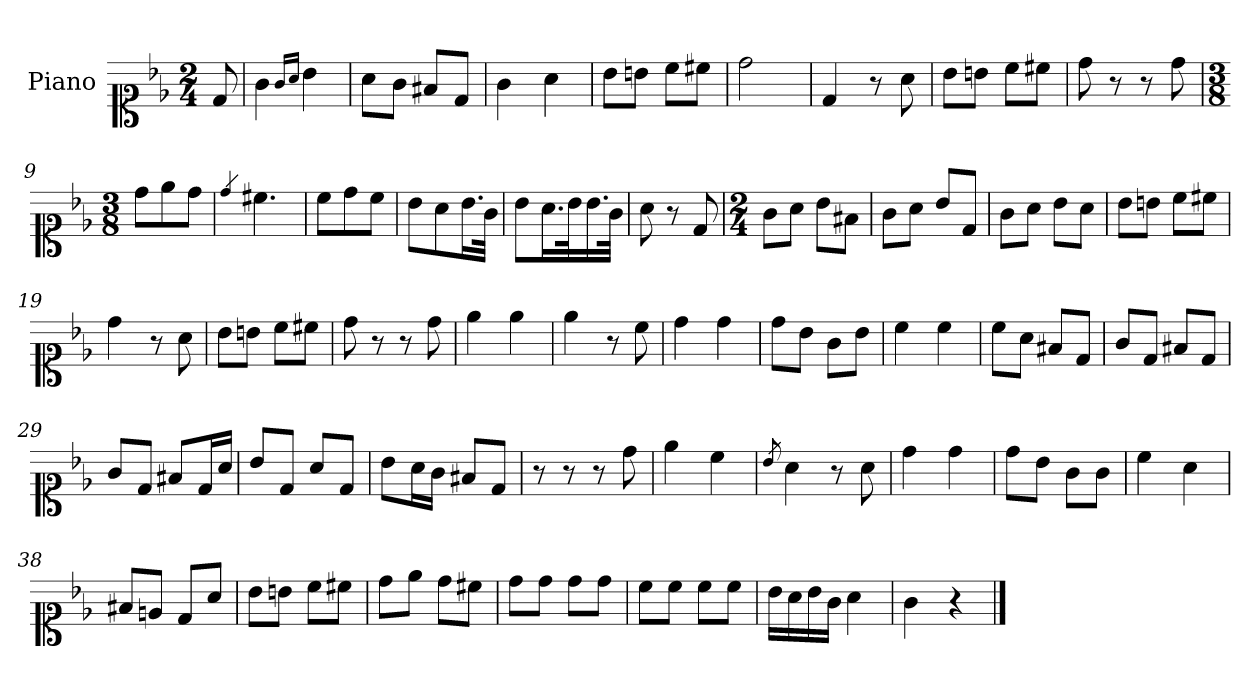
**kern
*part1
*staff1
*I"Piano
*I'Pno.
*clefC1
*k[b-e-]
*M2/4
=
8d/
=1
4g\
16qg/LL
16qa/JJ
4b-\
=2
8a\L
8g\J
8f#X/L
8d/J
=3
4g\
4a\
=4
8b-\L
8bn\J
8cc\L
8cc#X\J
=5
2dd\
=6
4d/
8r
8a\
=7
8b-\L
8bn\J
8cc\L
8cc#X\J
=8
8dd\
8r
8r
8dd\
=9
*M3/8
8dd\L
8ee-\
8dd\J
=10
4qdd/
4.cc#X\
=11
8cc\L
8dd\
8cc\J
=12
8b-\L
8a\
16.b-\L
32g\JJk
=13
8b-\L
16.a\L
32b-\K
16.b-\
32g\JJk
=14
8a\
8r
8d/
=15
*M2/4
8g\L
8a\J
8b-\L
8f#X\J
=16
8g\L
8a\J
8b-/L
8d/J
=17
8g\L
8a\J
8b-\L
8a\J
=18
8b-\L
8bn\J
8cc\L
8cc#X\J
=19
4dd\
8r
8a\
=20
8b-\L
8bn\J
8cc\L
8cc#X\J
=21
8dd\
8r
8r
8dd\
=22
4ee-\
4ee-\
=23
4ee-\
8r
8cc\
=24
4dd\
4dd\
=25
8dd\L
8b-\J
8g\L
8b-\J
=26
4cc\
4cc\
=27
8cc\L
8a\J
8f#X/L
8d/J
=28
8g/L
8d/J
8f#X/L
8d/J
=29
8g/L
8d/J
8f#X/L
16d/L
16a/JJ
=30
8b-/L
8d/J
8a/L
8d/J
=31
8b-\L
16a\L
16g\JJ
8f#X/L
8d/J
=32
8r
8r
8r
8dd\
=33
4ee-\
4cc\
=34
8qb-/
4a\
8r
8a\
=35
4dd\
4dd\
=36
8dd\L
8b-\J
8g\L
8g\J
=37
4cc\
4a\
=38
8f#X/L
8en/J
8d/L
8a/J
=39
8b-\L
8bn\J
8cc\L
8cc#X\J
=40
8dd\L
8ee-\J
8dd\L
8cc#X\J
=41
8dd\L
8dd\J
8dd\L
8dd\J
=42
8cc\L
8cc\J
8cc\L
8cc\J
=43
16b-\LL
16a\
16b-\
16g\JJ
4a\
=44
4g\
4r
==
*-
